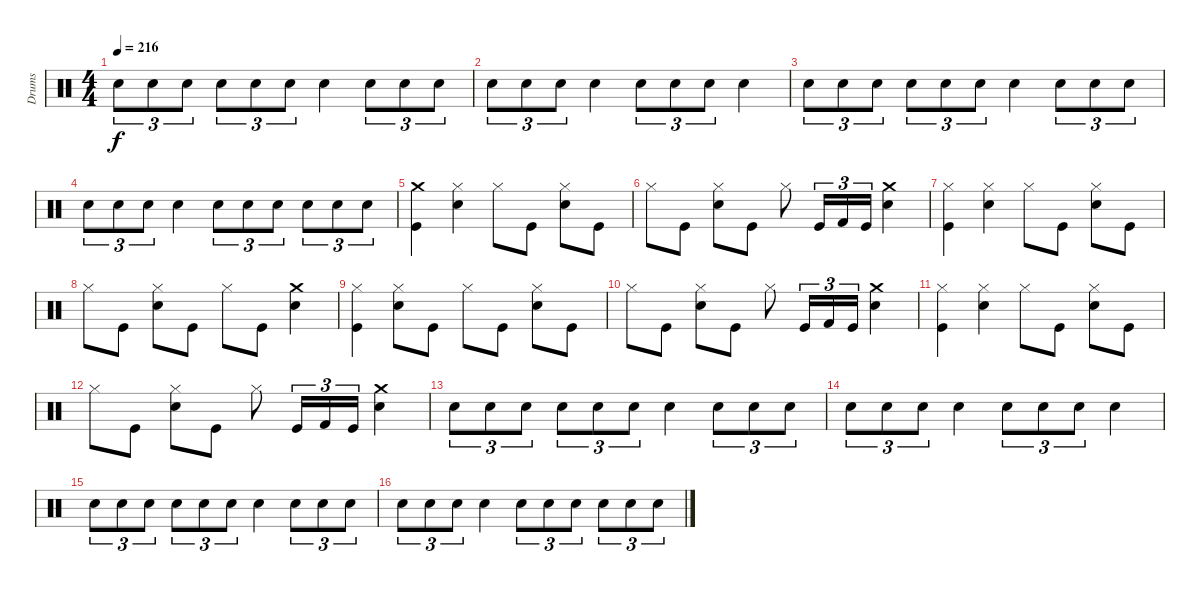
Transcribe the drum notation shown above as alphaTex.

\track ("Drums" "Drums") {instrument percussion}
\staff {score}
\articulation defaults
\ts (4 4)
\tempo 216
\clef neutral
\ks c "Snare (hit) 2".8{tu (3 2) dy f} "Snare (hit) 2".8{tu (3 2)} "Snare (hit) 2".8{tu (3 2)} "Snare (hit) 2".8{tu (3 2)} "Snare (hit) 2".8{tu (3 2)} "Snare (hit) 2".8{tu (3 2)} "Snare (hit) 2".4 "Snare (hit) 2".8{tu (3 2)} "Snare (hit) 2".8{tu (3 2)} "Snare (hit) 2".8{tu (3 2)}
|
"Snare (hit) 2".8{tu (3 2)} "Snare (hit) 2".8{tu (3 2)} "Snare (hit) 2".8{tu (3 2)} "Snare (hit) 2".4 "Snare (hit) 2".8{tu (3 2)} "Snare (hit) 2".8{tu (3 2)} "Snare (hit) 2".8{tu (3 2)} "Snare (hit) 2".4 |
"Snare (hit) 2".8{tu (3 2)} "Snare (hit) 2".8{tu (3 2)} "Snare (hit) 2".8{tu (3 2)} "Snare (hit) 2".8{tu (3 2)} "Snare (hit) 2".8{tu (3 2)} "Snare (hit) 2".8{tu (3 2)} "Snare (hit) 2".4 "Snare (hit) 2".8{tu (3 2)} "Snare (hit) 2".8{tu (3 2)} "Snare (hit) 2".8{tu (3 2)} |
"Snare (hit) 2".8{tu (3 2)} "Snare (hit) 2".8{tu (3 2)} "Snare (hit) 2".8{tu (3 2)} "Snare (hit) 2".4 "Snare (hit) 2".8{tu (3 2)} "Snare (hit) 2".8{tu (3 2)} "Snare (hit) 2".8{tu (3 2)} "Snare (hit) 2".8{tu (3 2)} "Snare (hit) 2".8{tu (3 2)} "Snare (hit) 2".8{tu (3 2)} |
("Kick (hit)" "Crash medium (hit)").4 ("Hi-Hat (closed)" "Snare (hit) 2").4 "Hi-Hat (closed)".8 "Kick (hit)".8 ("Hi-Hat (closed)" "Snare (hit) 2").8 "Kick (hit)".8 |
"Hi-Hat (closed)".8 "Kick (hit)".8 ("Snare (hit) 2" "Hi-Hat (closed)").8 "Kick (hit)".8 "Hi-Hat (closed)".8 "Kick (hit)".16{tu (3 2)} "Kick (hit) 2".16{tu (3 2)} "Kick (hit)".16{tu (3 2)} ("Crash medium (hit)" "Snare (hit) 2").4 |
("Hi-Hat (closed)" "Kick (hit)").4 ("Snare (hit) 2" "Hi-Hat (closed)").4 "Hi-Hat (closed)".8 "Kick (hit)".8 ("Snare (hit) 2" "Hi-Hat (closed)").8 "Kick (hit)".8 |
"Hi-Hat (closed)".8 "Kick (hit)".8 ("Snare (hit) 2" "Hi-Hat (closed)").8 "Kick (hit)".8 "Hi-Hat (closed)".8 "Kick (hit)".8 ("Crash medium (hit)" "Snare (hit) 2").4 |
("Kick (hit)" "Hi-Hat (closed)").4 ("Snare (hit) 2" "Hi-Hat (closed)").8 "Kick (hit)".8 "Hi-Hat (closed)".8 "Kick (hit)".8 ("Hi-Hat (closed)" "Snare (hit) 2").8 "Kick (hit)".8 |
"Hi-Hat (closed)".8 "Kick (hit)".8 ("Snare (hit) 2" "Hi-Hat (closed)").8 "Kick (hit)".8 "Hi-Hat (closed)".8 "Kick (hit)".16{tu (3 2)} "Kick (hit) 2".16{tu (3 2)} "Kick (hit)".16{tu (3 2)} ("Crash medium (hit)" "Snare (hit) 2").4 |
("Hi-Hat (closed)" "Kick (hit)").4 ("Snare (hit) 2" "Hi-Hat (closed)").4 "Hi-Hat (closed)".8 "Kick (hit)".8 ("Snare (hit) 2" "Hi-Hat (closed)").8 "Kick (hit)".8 |
"Hi-Hat (closed)".8 "Kick (hit)".8 ("Snare (hit) 2" "Hi-Hat (closed)").8 "Kick (hit)".8 "Hi-Hat (closed)".8 "Kick (hit)".16{tu (3 2)} "Kick (hit) 2".16{tu (3 2)} "Kick (hit)".16{tu (3 2)} ("Crash medium (hit)" "Snare (hit) 2").4 |
"Snare (hit) 2".8{tu (3 2)} "Snare (hit) 2".8{tu (3 2)} "Snare (hit) 2".8{tu (3 2)} "Snare (hit) 2".8{tu (3 2)} "Snare (hit) 2".8{tu (3 2)} "Snare (hit) 2".8{tu (3 2)} "Snare (hit) 2".4 "Snare (hit) 2".8{tu (3 2)} "Snare (hit) 2".8{tu (3 2)} "Snare (hit) 2".8{tu (3 2)} |
"Snare (hit) 2".8{tu (3 2)} "Snare (hit) 2".8{tu (3 2)} "Snare (hit) 2".8{tu (3 2)} "Snare (hit) 2".4 "Snare (hit) 2".8{tu (3 2)} "Snare (hit) 2".8{tu (3 2)} "Snare (hit) 2".8{tu (3 2)} "Snare (hit) 2".4 |
"Snare (hit) 2".8{tu (3 2)} "Snare (hit) 2".8{tu (3 2)} "Snare (hit) 2".8{tu (3 2)} "Snare (hit) 2".8{tu (3 2)} "Snare (hit) 2".8{tu (3 2)} "Snare (hit) 2".8{tu (3 2)} "Snare (hit) 2".4 "Snare (hit) 2".8{tu (3 2)} "Snare (hit) 2".8{tu (3 2)} "Snare (hit) 2".8{tu (3 2)} |
"Snare (hit) 2".8{tu (3 2)} "Snare (hit) 2".8{tu (3 2)} "Snare (hit) 2".8{tu (3 2)} "Snare (hit) 2".4 "Snare (hit) 2".8{tu (3 2)} "Snare (hit) 2".8{tu (3 2)} "Snare (hit) 2".8{tu (3 2)} "Snare (hit) 2".8{tu (3 2)} "Snare (hit) 2".8{tu (3 2)} "Snare (hit) 2".8{tu (3 2)}
